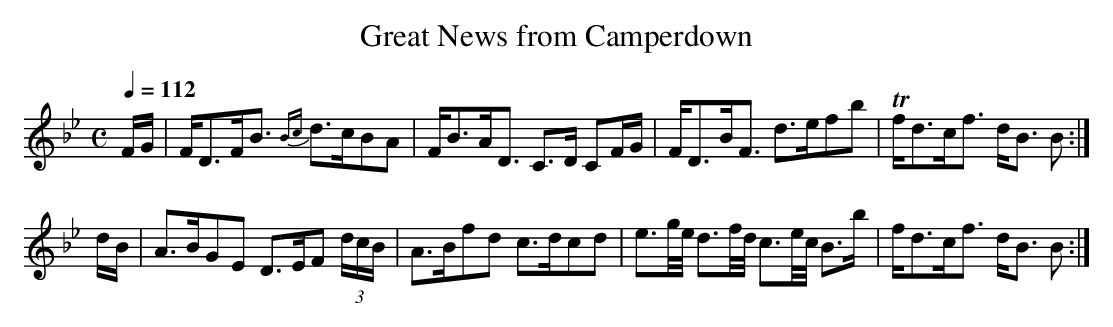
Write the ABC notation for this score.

X:1
T:Great News from Camperdown
M:C
L:1/8
Q:1/4=112
K:Bb
F/G/|F<DF<B {Bc}d>cBA                   | F<BA<D C>D CF/G/|\
     F<DB<F     d>efb                   |Tf<dc<f d<B B   :|
d/B/|A>BGE      D>EF     (3d/c/B/       | A>Bfd  c>dcd    |\
     e3/g//e//  d3/f//d//  c3/e//c// B>b| f<dc<f d<B B   :|
